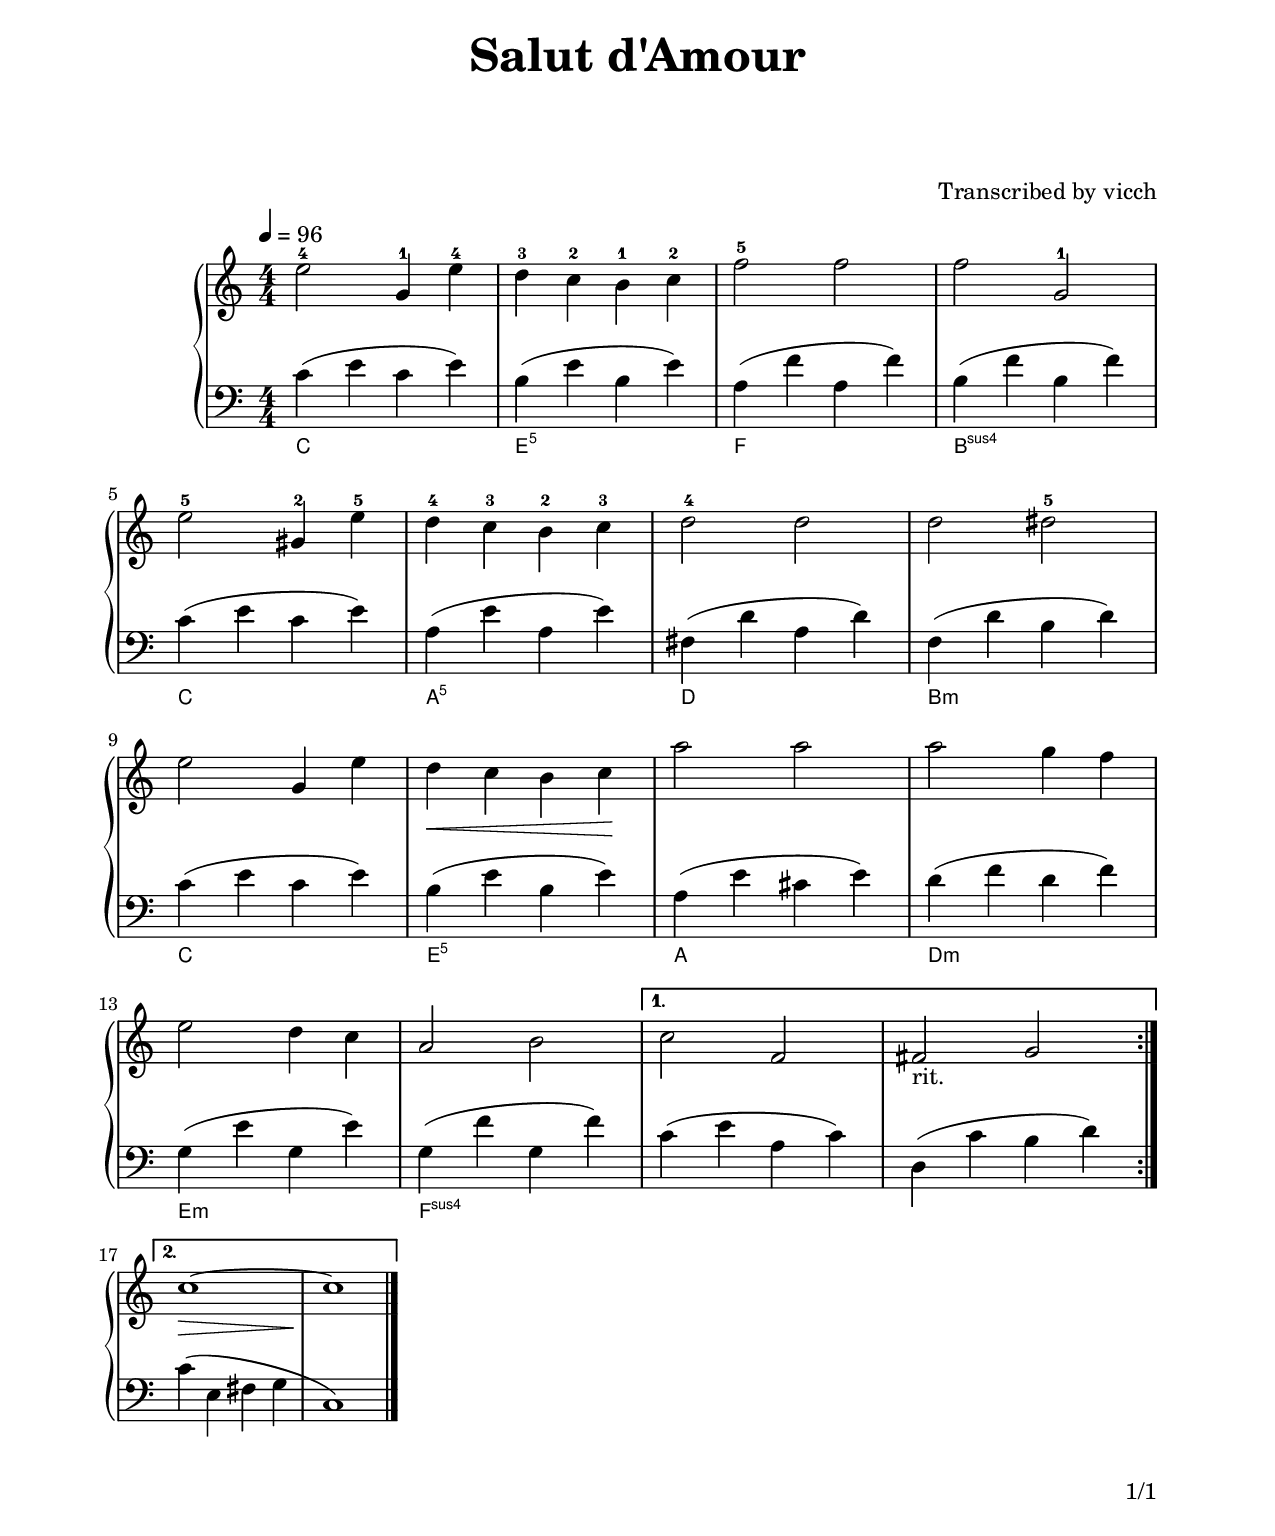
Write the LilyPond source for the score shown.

\version "2.24.3"
\include "../template.v1.ly"

\paper {
  ragged-last = ##t
}

\header {
  title = \markup \override #'((font-size . 6)) "Salut d'Amour"
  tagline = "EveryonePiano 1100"
}

\markup \vspace #1.5

chordc     = { c'4( e'4 c'4  e'4) }
chordd     = { fs4( d'4 a4   d'4) }
chorddm    = { d'4( f'4 d'4  f'4) }
chordem    = { g4(  e'4 g4   e'4) }
chordefive = { b4(  e'4 b4   e'4) }
chordf     = { a4(  f'4 a4   f'4) }
chordfsus  = { g4(  f'4 g4   f'4) }
chorda     = { a4(  e'4 cs'4 e'4) }
chordam    = { c'4( e'4 a4   c'4) }
chordafive = { a4(  e'4 a4   e'4) }
chordbm    = { f4(  d'4 b4   d'4) }
chordbsus  = { b4(  f'4 b4   f'4) }

\score {
  \new PianoStaff <<
    \new Staff {
      \tempo 4 = 96
      \clef treble
      \key c \major
      \time 4/4
      
      \repeat volta 2 {
        e''2^4 g'4^1  e''4^4 | d''4^3   c''4^2 b'4^1 c''4^2   | f''2^5 f''2 | f''2 g'2^1       | \break
        e''2^5 gs'4^2 e''4^5 | d''4^4   c''4^3 b'4^2 c''4^3   | d''2^4 d''2 | d''2 ds''2^5     | \break
        e''2 g'4  e''4 | d''4\< c''4 b'4 c''4\! | a''2 a''2 | a''2 g''4 f''4 | \break
        e''2 d''4 c''4 | a'2         b'2        |
        \alternative {
          \volta 1 {
            c''2 f'2 | fs'2_"rit." g'2 | \break
          }
          \volta 2 {
            c''1~\> | c''1\! | \bar "|."
          }
        }
      }
    }
    \new Staff {
      \clef bass
      \key c \major
      \time 4/4
      
      \repeat volta 2 {
        \chordc  | \chordefive | \chordf | \chordbsus |
        \chordc  | \chordafive | \chordd | \chordbm   |
        \chordc  | \chordefive | \chorda | \chorddm   |
        \chordem | \chordfsus  |
        \alternative {
          \volta 1 {
            \chordam | d4( c'4 b4 d'4) |
          }
          \volta 2 {
            c'4( e4 fs4 g4 | c1) |
          }
        }
      }
    }
    \chords {
      \set noChordSymbol = ""
      
      c1   | e1:5   | f1 | b1:sus |
      c1   | a1:5   | d1 | b1:m   |
      c1   | e1:5   | a1 | d1:m   |
      e1:m | f1:sus |
    }
  >>
  \layout {}
}

\score {
  \unfoldRepeats {
    \new PianoStaff <<
      \new Staff {
        \tempo 4 = 96
        \clef treble
        \key c \major
        \time 4/4
        
        \repeat volta 2 {
          e''2 g'4  e''4 | d''4   c''4 b'4 c''4   | f''2 f''2 | f''2 g'2       | \break
          e''2 gs'4 e''4 | d''4   c''4 b'4 c''4   | d''2 d''2 | d''2 ds''2     | \break
          e''2 g'4  e''4 | d''4\< c''4 b'4 c''4\! | a''2 a''2 | a''2 g''4 f''4 | \break
          e''2 d''4 c''4 | a'2         b'2        |
          \alternative {
            \volta 1 {
              c''2 f'2 | fs'2_"rit." g'2 | \break
            }
            \volta 2 {
              c''1~\> | c''1\! | \bar "|."
            }
          }
        }
      }
      \new Staff {
        \clef bass
        \key c \major
        \time 4/4
        
        \repeat volta 2 {
          \chordc  | \chordefive | \chordf | \chordbsus |
          \chordc  | \chordafive | \chordd | \chordbm   |
          \chordc  | \chordefive | \chorda | \chorddm   |
          \chordem | \chordfsus  |
          \alternative {
            \volta 1 {
              \chordam | d4( c'4 b4 d'4) |
            }
            \volta 2 {
              c'4( e4 fs4 g4 | c1) |
            }
          }
        }
      }
    >>
  }
  \midi {}
}
